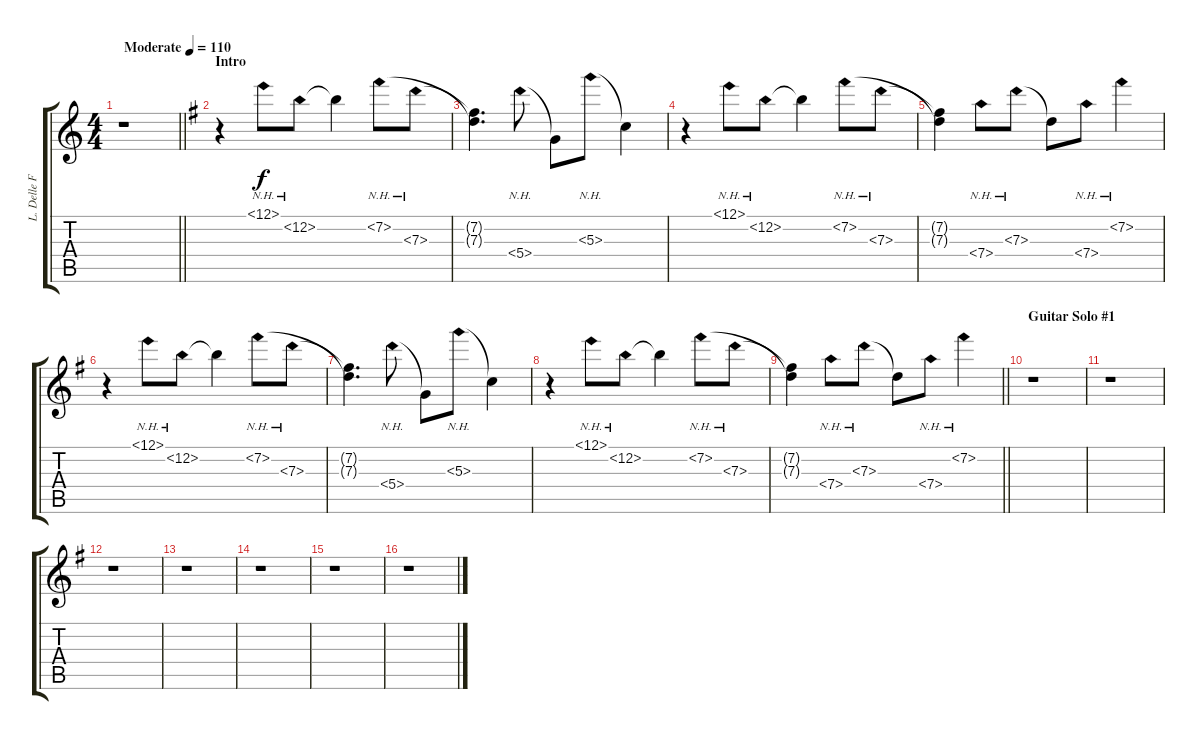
\track ("L. Delle Fave (Clean Guitar L)" "L. Delle F") {instrument electricguitarclean}
\staff {score tabs}
\tuning (E4 B3 G3 D3 A2 E2) {hide}
\ts (4 4)
\tempo (110 "Moderate")
\clef g2
\barLineRight lightlight
\ks c
r.1{dy f instrument electricguitarclean} |
\section ("" "Intro")
\ks eminor
r.4 12.1{nh}.8 12.2{nh}.8 12.2{t}.4 7.2{nh}.8 7.3{nh}.8 |
(7.2{t} 7.3{t}).4{d} 5.4{nh}.8 5.4{t}.8 5.3{nh}.8 5.3{t}.4 |
r.4 12.1{nh}.8 12.2{nh}.8 12.2{t}.4 7.2{nh}.8 7.3{nh}.8 |
(7.2{t} 7.3{t}).4 7.4{nh}.8 7.3{nh}.8 7.3{t}.8 7.4{nh}.8 7.2{nh}.4 |
r.4 12.1{nh}.8 12.2{nh}.8 12.2{t}.4 7.2{nh}.8 7.3{nh}.8 |
(7.2{t} 7.3{t}).4{d} 5.4{nh}.8 5.4{t}.8 5.3{nh}.8 5.3{t}.4 |
r.4 12.1{nh}.8 12.2{nh}.8 12.2{t}.4 7.2{nh}.8 7.3{nh}.8 |
\barLineRight lightlight
(7.2{t} 7.3{t}).4 7.4{nh}.8 7.3{nh}.8 7.3{t}.8 7.4{nh}.8 7.2{nh}.4 |
\section ("" "Guitar Solo #1")
r.1 |
r.1 |
r.1 |
r.1 |
r.1 |
r.1 |
r.1
